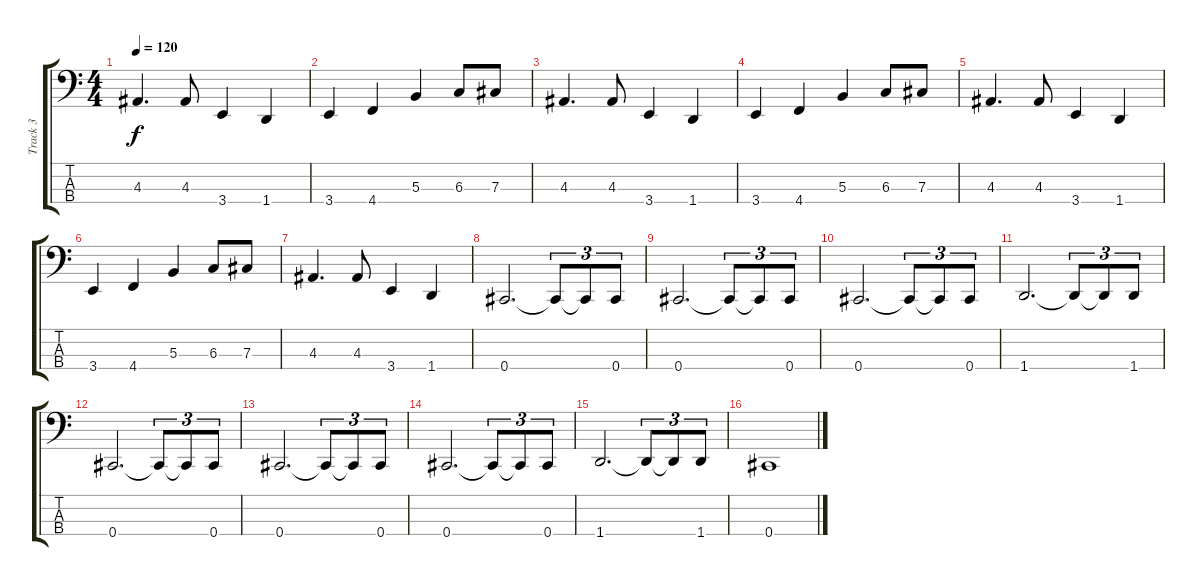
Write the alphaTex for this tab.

\track ("Track 3" "Track 3") {instrument electricbassfinger}
\staff {score tabs}
\tuning (E2 B1 Gb1 Db1) {hide}
\ts (4 4)
\tempo 120
\clef f4
\ks c
4.3.4{d dy f} 4.3.8 3.4.4 1.4.4 |
3.4.4 4.4.4 5.3.4 6.3.8 7.3.8 |
4.3.4{d} 4.3.8 3.4.4 1.4.4 |
3.4.4 4.4.4 5.3.4 6.3.8 7.3.8 |
4.3.4{d} 4.3.8 3.4.4 1.4.4 |
3.4.4 4.4.4 5.3.4 6.3.8 7.3.8 |
4.3.4{d} 4.3.8 3.4.4 1.4.4 |
0.4.2{d} 0.4{t}.8{tu (3 2)} 0.4{t}.8{tu (3 2)} 0.4.8{tu (3 2)} |
0.4.2{d} 0.4{t}.8{tu (3 2)} 0.4{t}.8{tu (3 2)} 0.4.8{tu (3 2)} |
0.4.2{d} 0.4{t}.8{tu (3 2)} 0.4{t}.8{tu (3 2)} 0.4.8{tu (3 2)} |
1.4.2{d} 1.4{t}.8{tu (3 2)} 1.4{t}.8{tu (3 2)} 1.4.8{tu (3 2)} |
0.4.2{d} 0.4{t}.8{tu (3 2)} 0.4{t}.8{tu (3 2)} 0.4.8{tu (3 2)} |
0.4.2{d} 0.4{t}.8{tu (3 2)} 0.4{t}.8{tu (3 2)} 0.4.8{tu (3 2)} |
0.4.2{d} 0.4{t}.8{tu (3 2)} 0.4{t}.8{tu (3 2)} 0.4.8{tu (3 2)} |
1.4.2{d} 1.4{t}.8{tu (3 2)} 1.4{t}.8{tu (3 2)} 1.4.8{tu (3 2)} |
0.4.1
